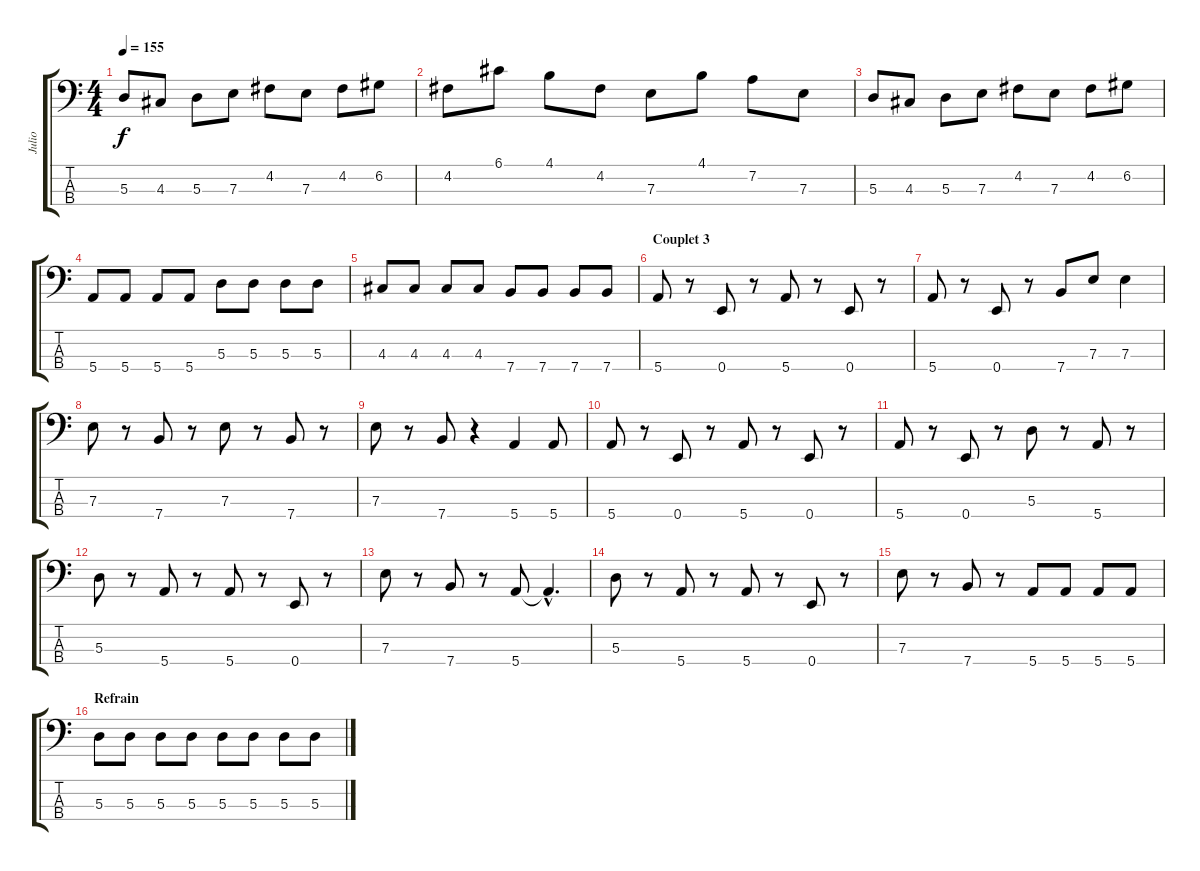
\track ("Julio" "Julio") {instrument electricbassfinger}
\staff {score tabs}
\tuning (G2 D2 A1 E1) {hide}
\ts (4 4)
\tempo 155
\clef f4
\ks c
5.3.8{dy f} 4.3.8 5.3.8 7.3.8 4.2.8 7.3.8 4.2.8 6.2.8 |
4.2.8 6.1.8 4.1.8 4.2.8 7.3.8 4.1.8 7.2.8 7.3.8 |
5.3.8 4.3.8 5.3.8 7.3.8 4.2.8 7.3.8 4.2.8 6.2.8 |
5.4.8 5.4.8 5.4.8 5.4.8 5.3.8 5.3.8 5.3.8 5.3.8 |
4.3.8 4.3.8 4.3.8 4.3.8 7.4.8 7.4.8 7.4.8 7.4.8 |
\section ("" "Couplet 3")
5.4.8{volume 14} r.8 0.4.8 r.8 5.4.8 r.8 0.4.8 r.8 |
5.4.8 r.8 0.4.8 r.8 7.4.8 7.3.8 7.3.4 |
7.3.8 r.8 7.4.8 r.8 7.3.8 r.8 7.4.8 r.8 |
7.3.8 r.8 7.4.8 r.4 5.4.4 5.4.8 |
5.4.8 r.8 0.4.8 r.8 5.4.8 r.8 0.4.8 r.8 |
5.4.8 r.8 0.4.8 r.8 5.3.8 r.8 5.4.8 r.8 |
5.3.8 r.8 5.4.8 r.8 5.4.8 r.8 0.4.8 r.8 |
7.3.8 r.8 7.4.8 r.8 5.4.8 5.4{hac t}.4{d} |
5.3.8 r.8 5.4.8 r.8 5.4.8 r.8 0.4.8 r.8 |
7.3.8 r.8 7.4.8 r.8 5.4.8 5.4.8 5.4.8 5.4.8 |
\section ("" "Refrain")
5.3.8 5.3.8 5.3.8 5.3.8 5.3.8 5.3.8 5.3.8 5.3.8
